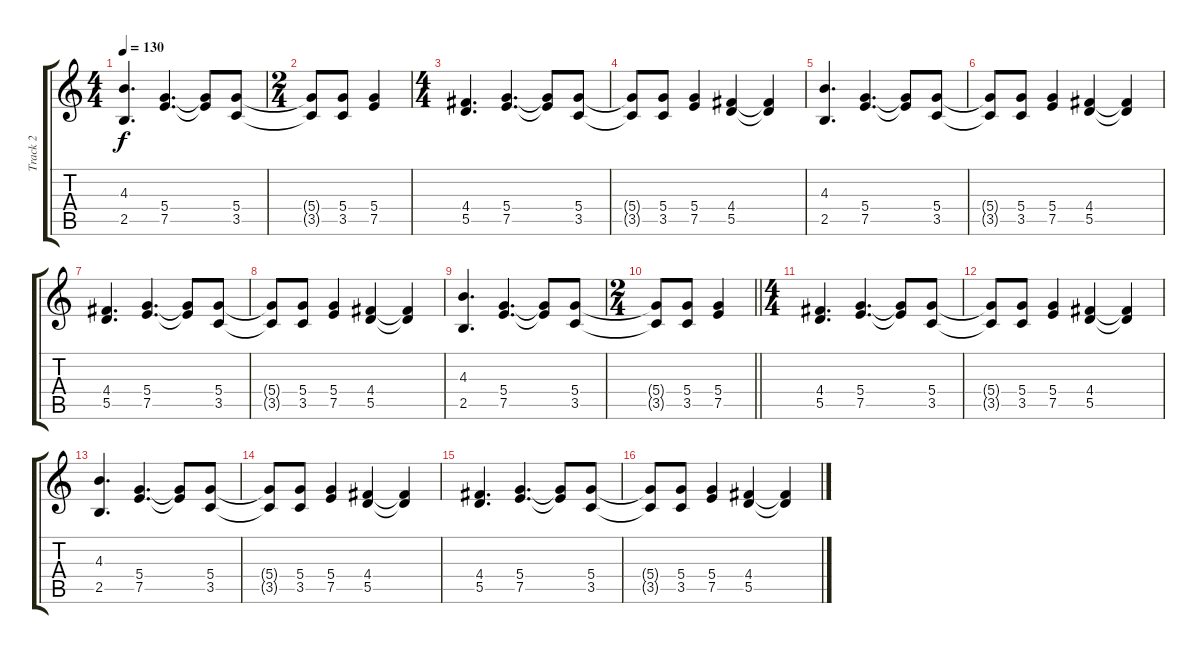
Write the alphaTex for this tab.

\track ("Track 2" "Track 2") {instrument distortionguitar}
\staff {score tabs}
\tuning (E4 B3 G3 D3 A2 E2) {hide}
\ts (4 4)
\tempo 130
\clef g2
\ks c
(4.3 2.5).4{d dy f} (5.4 7.5).4{d} (5.4{t} 7.5{t}).8 (5.4 3.5).8 |
\ts (2 4)
(5.4{t} 3.5{t}).8 (5.4 3.5).8 (5.4 7.5).4 |
\ts (4 4)
(4.4 5.5).4{d} (5.4 7.5).4{d} (5.4{t} 7.5{t}).8 (5.4 3.5).8 |
(5.4{t} 3.5{t}).8 (5.4 3.5).8 (5.4 7.5).4 (4.4 5.5).4 (4.4{t} 5.5{t}).4 |
(4.3 2.5).4{d} (5.4 7.5).4{d} (5.4{t} 7.5{t}).8 (5.4 3.5).8 |
(5.4{t} 3.5{t}).8 (5.4 3.5).8 (5.4 7.5).4 (4.4 5.5).4 (4.4{t} 5.5{t}).4 |
(4.4 5.5).4{d} (5.4 7.5).4{d} (5.4{t} 7.5{t}).8 (5.4 3.5).8 |
(5.4{t} 3.5{t}).8 (5.4 3.5).8 (5.4 7.5).4 (4.4 5.5).4 (4.4{t} 5.5{t}).4 |
(4.3 2.5).4{d} (5.4 7.5).4{d} (5.4{t} 7.5{t}).8 (5.4 3.5).8 |
\ts (2 4)
\barLineRight lightlight
(5.4{t} 3.5{t}).8 (5.4 3.5).8 (5.4 7.5).4 |
\ts (4 4)
(4.4 5.5).4{d} (5.4 7.5).4{d} (5.4{t} 7.5{t}).8 (5.4 3.5).8 |
(5.4{t} 3.5{t}).8 (5.4 3.5).8 (5.4 7.5).4 (4.4 5.5).4 (4.4{t} 5.5{t}).4 |
(4.3 2.5).4{d} (5.4 7.5).4{d} (5.4{t} 7.5{t}).8 (5.4 3.5).8 |
(5.4{t} 3.5{t}).8 (5.4 3.5).8 (5.4 7.5).4 (4.4 5.5).4 (4.4{t} 5.5{t}).4 |
(4.4 5.5).4{d} (5.4 7.5).4{d} (5.4{t} 7.5{t}).8 (5.4 3.5).8 |
(5.4{t} 3.5{t}).8 (5.4 3.5).8 (5.4 7.5).4 (4.4 5.5).4 (4.4{t} 5.5{t}).4
